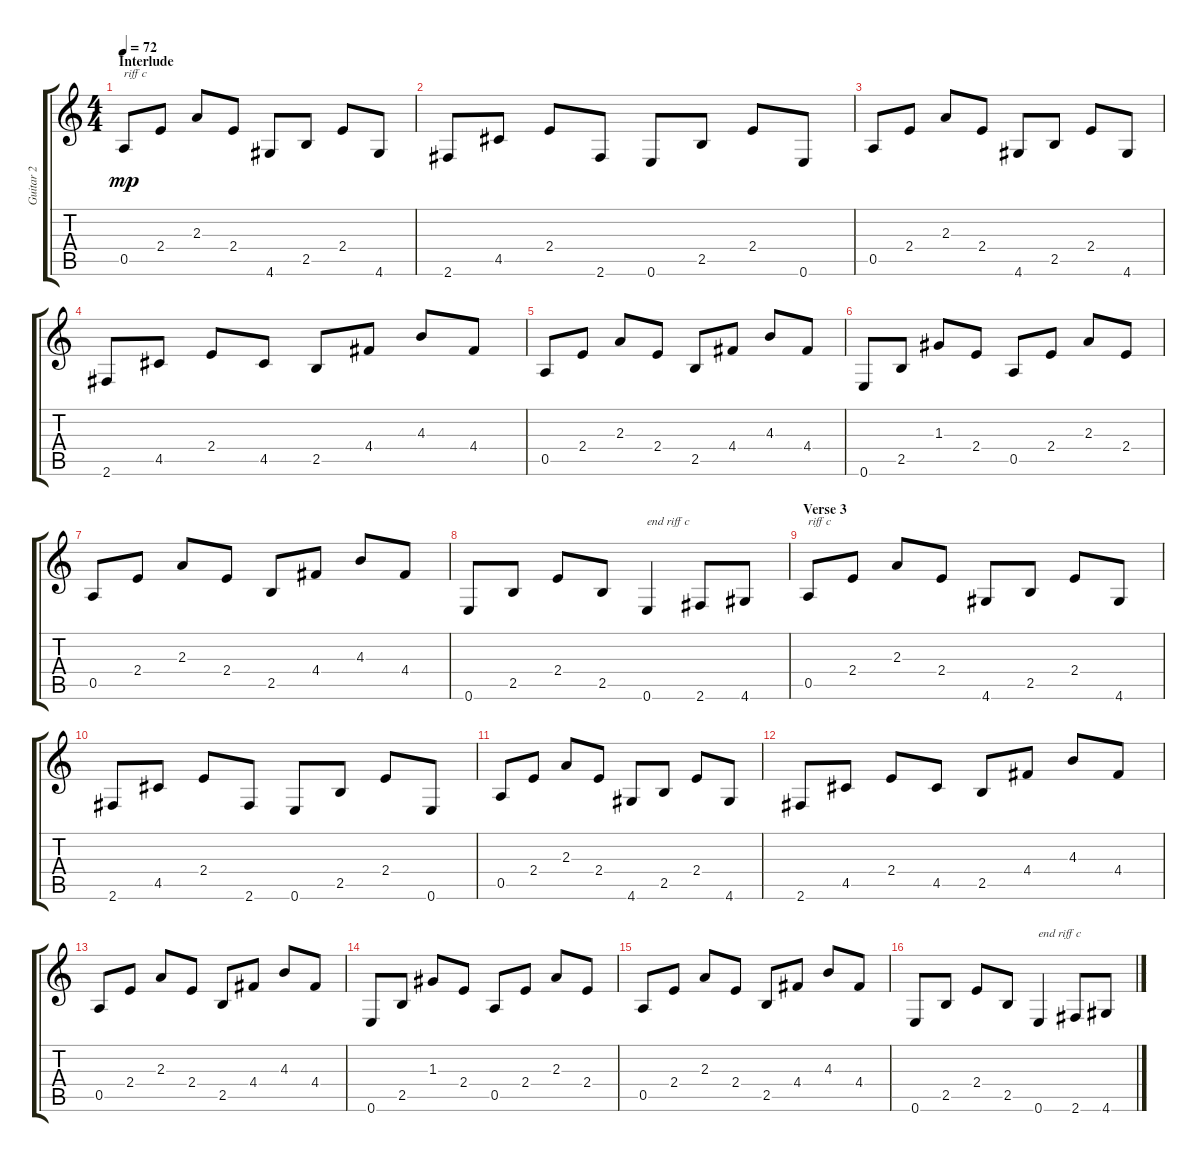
\track ("Guitar 2" "Guitar 2") {instrument electricguitarclean}
\staff {score tabs}
\tuning (E4 B3 G3 D3 A2 E2) {hide}
\ts (4 4)
\section ("" "Interlude")
\tempo 72
\clef g2
\ks c
0.5.8{txt "riff c" dy mp} 2.4.8 2.3.8 2.4.8 4.6.8 2.5.8 2.4.8 4.6.8 |
2.6.8 4.5.8 2.4.8 2.6.8 0.6.8 2.5.8 2.4.8 0.6.8 |
0.5.8 2.4.8 2.3.8 2.4.8 4.6.8 2.5.8 2.4.8 4.6.8 |
2.6.8 4.5.8 2.4.8 4.5.8 2.5.8 4.4.8 4.3.8 4.4.8 |
0.5.8 2.4.8 2.3.8 2.4.8 2.5.8 4.4.8 4.3.8 4.4.8 |
0.6.8 2.5.8 1.3.8 2.4.8 0.5.8 2.4.8 2.3.8 2.4.8 |
0.5.8 2.4.8 2.3.8 2.4.8 2.5.8 4.4.8 4.3.8 4.4.8 |
0.6.8 2.5.8 2.4.8 2.5.8 0.6.4{txt "end riff c"} 2.6.8 4.6.8 |
\section ("" "Verse 3")
0.5.8{txt "riff c"} 2.4.8 2.3.8 2.4.8 4.6.8 2.5.8 2.4.8 4.6.8 |
2.6.8 4.5.8 2.4.8 2.6.8 0.6.8 2.5.8 2.4.8 0.6.8 |
0.5.8 2.4.8 2.3.8 2.4.8 4.6.8 2.5.8 2.4.8 4.6.8 |
2.6.8 4.5.8 2.4.8 4.5.8 2.5.8 4.4.8 4.3.8 4.4.8 |
0.5.8 2.4.8 2.3.8 2.4.8 2.5.8 4.4.8 4.3.8 4.4.8 |
0.6.8 2.5.8 1.3.8 2.4.8 0.5.8 2.4.8 2.3.8 2.4.8 |
0.5.8 2.4.8 2.3.8 2.4.8 2.5.8 4.4.8 4.3.8 4.4.8 |
0.6.8 2.5.8 2.4.8 2.5.8 0.6.4{txt "end riff c"} 2.6.8 4.6.8
